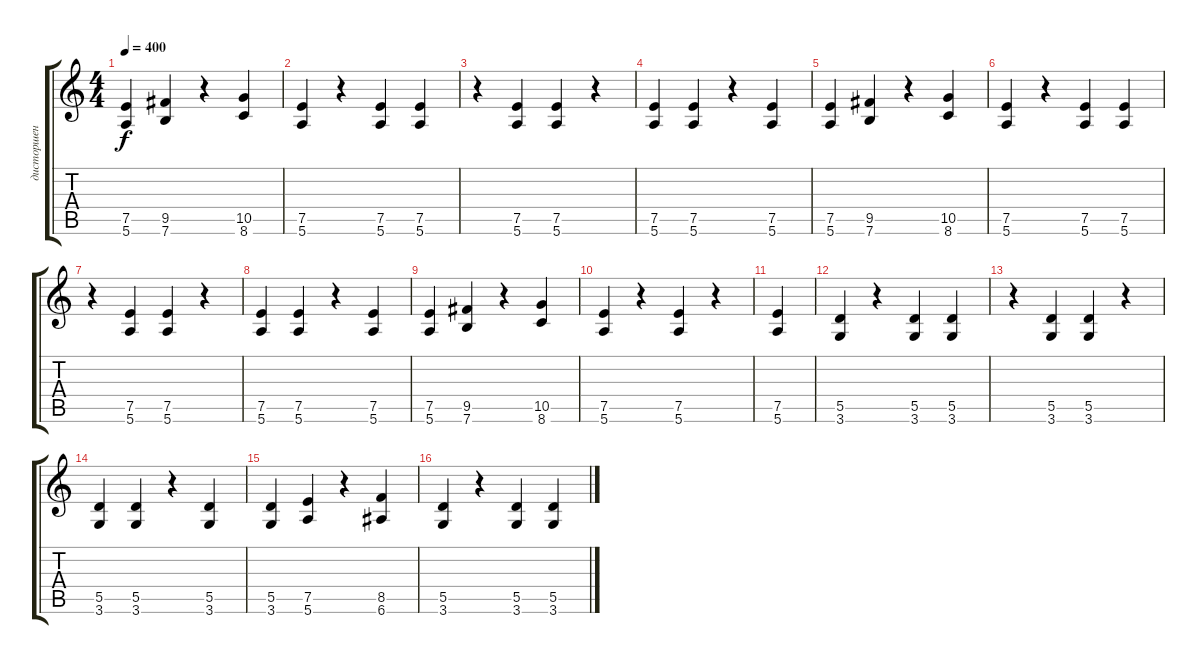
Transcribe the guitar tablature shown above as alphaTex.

\track ("дисторшен" "дисторшен") {instrument distortionguitar}
\staff {score tabs}
\tuning (E4 B3 G3 D3 A2 E2) {hide}
\ts (4 4)
\tempo 400
\clef g2
\ks c
(7.5 5.6).4{dy f} (9.5 7.6).4 r.4 (10.5 8.6).4 |
(7.5 5.6).4 r.4 (7.5 5.6).4 (7.5 5.6).4 |
r.4 (7.5 5.6).4 (7.5 5.6).4 r.4 |
(7.5 5.6).4 (7.5 5.6).4 r.4 (7.5 5.6).4 |
(7.5 5.6).4 (9.5 7.6).4 r.4 (10.5 8.6).4 |
(7.5 5.6).4 r.4 (7.5 5.6).4 (7.5 5.6).4 |
r.4 (7.5 5.6).4 (7.5 5.6).4 r.4 |
(7.5 5.6).4 (7.5 5.6).4 r.4 (7.5 5.6).4 |
(7.5 5.6).4 (9.5 7.6).4 r.4 (10.5 8.6).4 |
(7.5 5.6).4 r.4 (7.5 5.6).4 r.4 |
(7.5 5.6).4 |
(5.5 3.6).4 r.4 (5.5 3.6).4 (5.5 3.6).4 |
r.4 (5.5 3.6).4 (5.5 3.6).4 r.4 |
(5.5 3.6).4 (5.5 3.6).4 r.4 (5.5 3.6).4 |
(5.5 3.6).4 (7.5 5.6).4 r.4 (8.5 6.6).4 |
(5.5 3.6).4 r.4 (5.5 3.6).4 (5.5 3.6).4
